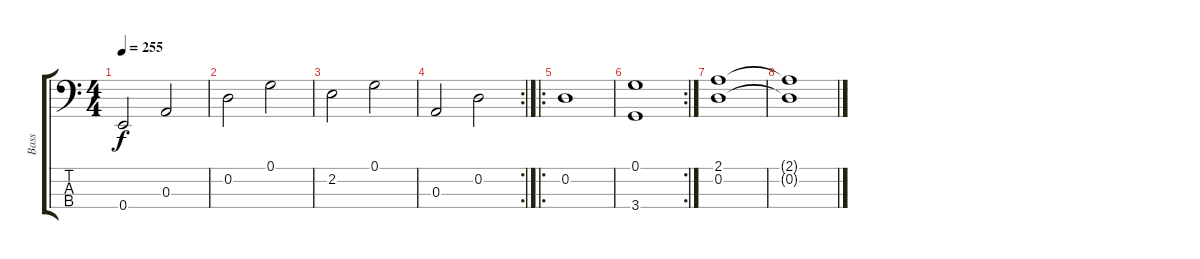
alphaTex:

\track ("Bass" "Bass") {instrument electricbassfinger}
\staff {score tabs}
\tuning (G2 D2 A1 E1) {hide}
\ts (4 4)
\tempo 255
\clef f4
\ks c
0.4.2{dy f} 0.3.2 |
0.2.2 0.1.2 |
2.2.2 0.1.2 |
\rc 2
0.3.2 0.2.2 |
\ro
0.2.1 |
\rc 2
(0.1 3.4).1 |
(2.1 0.2).1 |
(2.1{t} 0.2{t}).1
